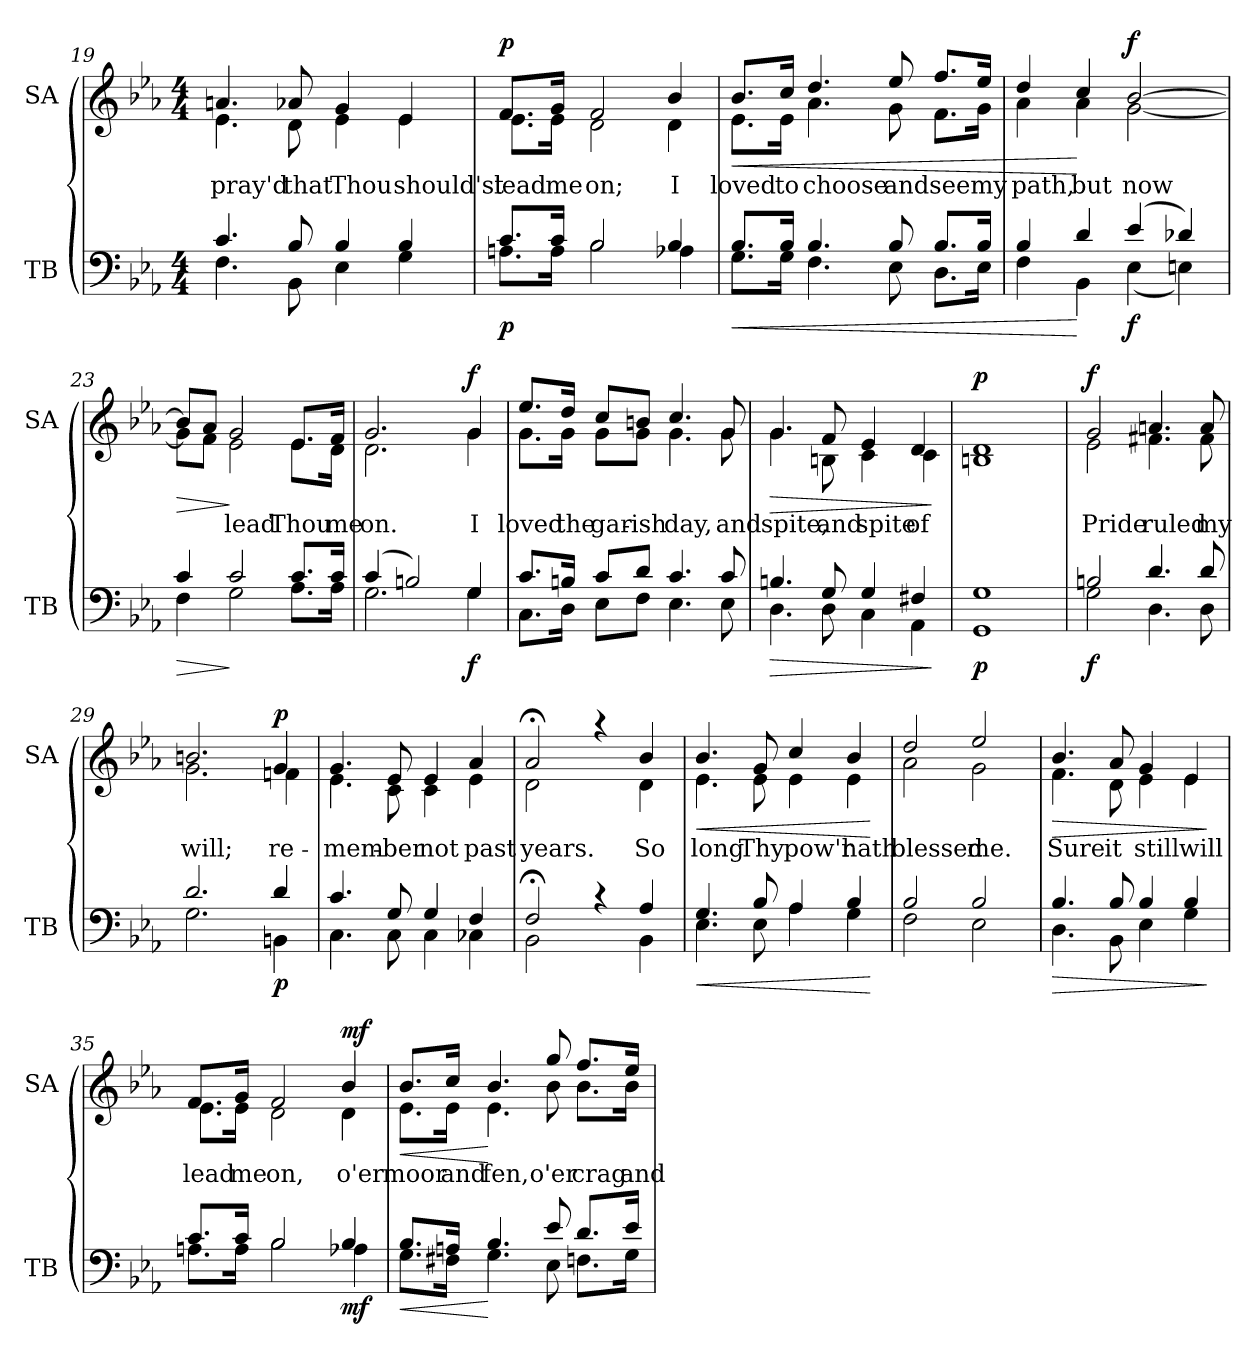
**kern	**dynam	**kern	**text	**dynam
*part2	*part2	*part1	*part1	*part1
*staff2	*staff2	*staff1	*staff1	*staff1
*I"TB	*	*I"SA	*	*
*I'TB	*	*I'SA	*	*
!!LO:LB:g=z
*clefF4	*	*clefG2	*	*
*k[b-e-a-]	*	*k[b-e-a-]	*	*
*E-:	*	*E-:	*	*
*M4/4	*	*M4/4	*	*
=19	=19	=19	=19	=19
*^	*	*^	*	*
!	!	!	!	!	!LO:LY:b	!
4.c/	4.F\	.	4.an/	4.e-\	pray'd	.
!	!	!	!	!	!LO:LY:b	!
8B-/	8BB-\	.	8a-X/	8d\	that	.
!	!	!	!	!	!LO:LY:b	!
4B-/	4E-\	.	4g/	4e-\	Thou	.
!	!	!	!	!	!LO:LY:b	!
4B-/	4G\	.	4e-/	4e-\	should'st	.
=20	=20	=20	=20	=20	=20	=20
!	!	!LO:DY:b	!	!	!LO:LY:b	!LO:DY:a
8.c/L	8.An\L	p	8.f/L	8.e-\L	lead	p
!	!	!	!	!	!LO:LY:b	!
16c/Jk	16A\Jk	.	16g/Jk	16e-\Jk	me	.
!	!	!	!	!	!LO:LY:b	!
2B-/	2B-\	.	2f/	2d\	on;	.
!	!	!	!	!	!LO:LY:b	!
4B-/	4A-X\	.	4b-/	4d\	I	.
=21	=21	=21	=21	=21	=21	=21
!	!	!LO:HP:b	!	!	!LO:LY:b	!LO:HP:b
8.B-/L	8.G\L	<	8.b-/L	8.e-\L	loved	<
!	!	!	!	!	!LO:LY:b	!
16B-/Jk	16G\Jk	.	16cc/Jk	16e-\Jk	to	.
!	!	!	!	!	!LO:LY:b	!
4.B-/	4.F\	.	4.dd/	4.a-\	choose	.
!	!	!	!	!	!LO:LY:b	!
8B-/	8E-\	.	8ee-/	8g\	and	.
!	!	!	!	!	!LO:LY:b	!
8.B-/L	8.D\L	.	8.ff/L	8.f\L	see	.
!	!	!	!	!	!LO:LY:b	!
16B-/Jk	16E-\Jk	.	16ee-/Jk	16g\Jk	my	.
=22	=22	=22	=22	=22	=22	=22
!	!	!	!	!	!LO:LY:b	!
4B-/	4F\	.	4dd/	4a-\	path,	.
!	!	!	!	!	!LO:LY:b	!
4d/	4BB-\	[	4cc/	4a-\	but	[
!	!	!LO:DY:b	!	!	!LO:LY:b	!LO:DY:a
(4e-/	(<4E-\	f	[>2b-/	[<2g\	now	f
4d-X/)	4En\)	.	.	.	.	.
!!LO:PB:g=z	!!
=23	=23	=23	=23	=23	=23	=23
!	!	!LO:HP:b	!	!	!	!LO:HP:b
(4c/	(<4F\	>	8b-/L]	8g\L]	.	>
.	.	.	8a-/J	8f\J	.	.
!	!	!	!	!	!LO:LY:b	!
2c/	2G\	]	2g/	2e-\	lead	]
!	!	!	!	!	!LO:LY:b	!
8.c/L	8.A-\L	.	8.e-/L	8.e-\L	Thou	.
!	!	!	!	!	!LO:LY:b	!
16c/Jk	16A-\Jk	.	16f/Jk	16d\Jk	me	.
=24	=24	=24	=24	=24	=24	=24
!	!	!	!	!	!LO:LY:b	!
(4c/	2.G\	.	2.g/	2.d\	on.	.
2Bn/)	.	.	.	.	.	.
!	!	!LO:DY:b	!	!	!LO:LY:b	!LO:DY:a
4G/	4G\	f	4g/	4g\	I	f
=25	=25	=25	=25	=25	=25	=25
!	!	!	!	!	!LO:LY:b	!
8.c/L	8.C\L	.	8.ee-/L	8.g\L	loved	.
!	!	!	!	!	!LO:LY:b	!
16Bn/Jk	16D\Jk	.	16dd/Jk	16g\Jk	the	.
!	!	!	!	!	!LO:LY:b	!
8c/L	8E-\L	.	8cc/L	8g\L	gar-	.
!	!	!	!	!	!LO:LY:b	!
8d/J	8F\J	.	8bn/J	8g\J	-ish	.
!	!	!	!	!	!LO:LY:b	!
4.c/	4.E-\	.	4.cc/	4.g\	day,	.
!	!	!	!	!	!LO:LY:b	!
8c/	8E-\	.	8g/	8g\	and	.
=26	=26	=26	=26	=26	=26	=26
!	!	!LO:HP:b	!	!	!LO:LY:b	!LO:HP:b
4.Bn/	4.D\	>	4.g/	4.g\	spite,	>
!	!	!	!	!	!LO:LY:b	!
8G/	8D\	.	8f/	8Bn\	and	.
!	!	!	!	!	!LO:LY:b	!
4G/	4C\	.	4e-/	4c\	spite	.
!	!	!	!	!	!LO:LY:b	!
4F#X/	4AA-\	.	4d/	4c\	of	.
*v	*v	*	*	*	*	*
*	*	*v	*v	*	*
.	]	.	.	]
=27	=27	=27	=27	=27
!	!LO:DY:b	!	!	!LO:DY:a
1GG 1G	p	1Bn 1d	.	p
!!LO:LB:g=z
=28	=28	=28	=28	=28
*^	*	*^	*	*
!	!	!LO:DY:b	!	!	!LO:LY:b	!LO:DY:a
2Bn/	2G\	f	2g/	2e-\	Pride	f
!	!	!	!	!	!LO:LY:b	!
4.d/	4.D\	.	4.an/	4.f#X\	ruled	.
!	!	!	!	!	!LO:LY:b	!
8d/	8D\	.	8a/	8f#\	my	.
=29	=29	=29	=29	=29	=29	=29
!	!	!	!	!	!LO:LY:b	!
2.d/	2.G\	.	2.bn/	2.g\	will;	.
!	!	!LO:DY:b	!	!	!LO:LY:b	!LO:DY:a
4d/	4BBn\	p	4g/	4fn\	re-	p
=30	=30	=30	=30	=30	=30	=30
!	!	!	!	!	!LO:LY:b	!
4.c/	4.C\	.	4.g/	4.e-\	-mem-	.
!	!	!	!	!	!LO:LY:b	!
8G/	8C\	.	8e-/	8c\	-ber	.
!	!	!	!	!	!LO:LY:b	!
4G/	4C\	.	4e-/	4c\	not	.
!	!	!	!	!	!LO:LY:b	!
4F/	4C-X\	.	4a-/	4e-\	past	.
=31	=31	=31	=31	=31	=31	=31
!	!	!	!	!	!LO:LY:b	!
2F;</	2BB-\	.	2a-;</	2d\	years.	.
4rc	4ryy	.	4raa	4ryy	.	.
!	!	!	!	!	!LO:LY:b	!
4A-/	4BB-\	.	4b-/	4d\	So	.
=32	=32	=32	=32	=32	=32	=32
!	!	!LO:HP:b	!	!	!LO:LY:b	!LO:HP:b
4.G/	4.E-\	<	4.b-/	4.e-\	long	<
!	!	!	!	!	!LO:LY:b	!
8B-/	8E-\	.	8g/	8e-\	Thy	.
!	!	!	!	!	!LO:LY:b	!
4A-/	4A-\	.	4cc/	4e-\	pow'r	.
!	!	!	!	!	!LO:LY:b	!
4B-/	4G\	.	4b-/	4e-\	hath	.
*v	*v	*	*	*	*	*
*	*	*v	*v	*	*
.	[	.	.	[
!!LO:LB:g=z
=33	=33	=33	=33	=33
*^	*	*^	*	*
!	!	!	!	!	!LO:LY:b	!
2B-/	2F\	.	2dd/	2a-\	blessed	.
!	!	!	!	!	!LO:LY:b	!
2B-/	2E-\	.	2ee-/	2g\	me.	.
=34	=34	=34	=34	=34	=34	=34
!	!	!LO:HP:b	!	!	!LO:LY:b	!LO:HP:b
4.B-/	4.D\	>	4.b-/	4.f\	Sure	>
!	!	!	!	!	!LO:LY:b	!
8B-/	8BB-\	.	8a-/	8d\	it	.
!	!	!	!	!	!LO:LY:b	!
4B-/	4E-\	.	4g/	4e-\	still	.
!	!	!	!	!	!LO:LY:b	!
4B-/	4G\	.	4e-/	4e-\	will	.
*v	*v	*	*	*	*	*
*	*	*v	*v	*	*
.	]	.	.	]
=35	=35	=35	=35	=35
*^	*	*^	*	*
!	!	!	!	!	!LO:LY:b	!
8.c/L	8.An\L	.	8.f/L	8.e-\L	lead	.
!	!	!	!	!	!LO:LY:b	!
16c/Jk	16A\Jk	.	16g/Jk	16e-\Jk	me	.
!	!	!	!	!	!LO:LY:b	!
2B-/	2B-\	.	2f/	2d\	on,	.
!	!	!LO:DY:b	!	!	!LO:LY:b	!LO:DY:a
4B-/	4A-X\	mf	4b-/	4d\	o'er	mf
=36	=36	=36	=36	=36	=36	=36
!	!	!LO:HP:b	!	!	!LO:LY:b	!LO:HP:b
8.B-/L	8.G\L	<	8.b-/L	8.e-\L	moor	<
!	!	!	!	!	!LO:LY:b	!
16An/Jk	16F#X\Jk	.	16cc/Jk	16e-\Jk	and	.
!	!	!	!	!	!LO:LY:b	!
4.B-/	4.G\	[	4.b-/	4.e-\	fen,	[
!	!	!	!	!	!LO:LY:b	!
8e-/	8E-\	.	8gg/	8b-\	o'er	.
!	!	!	!	!	!LO:LY:b	!
8.d/L	8.Fn\L	.	8.ff/L	8.b-\L	crag	.
!	!	!	!	!	!LO:LY:b	!
16e-/Jk	16G\Jk	.	16ee-/Jk	16b-\Jk	and	.
*v	*v	*	*	*	*	*
*	*	*v	*v	*	*
=	=	=	=	=
*-	*-	*-	*-	*-
